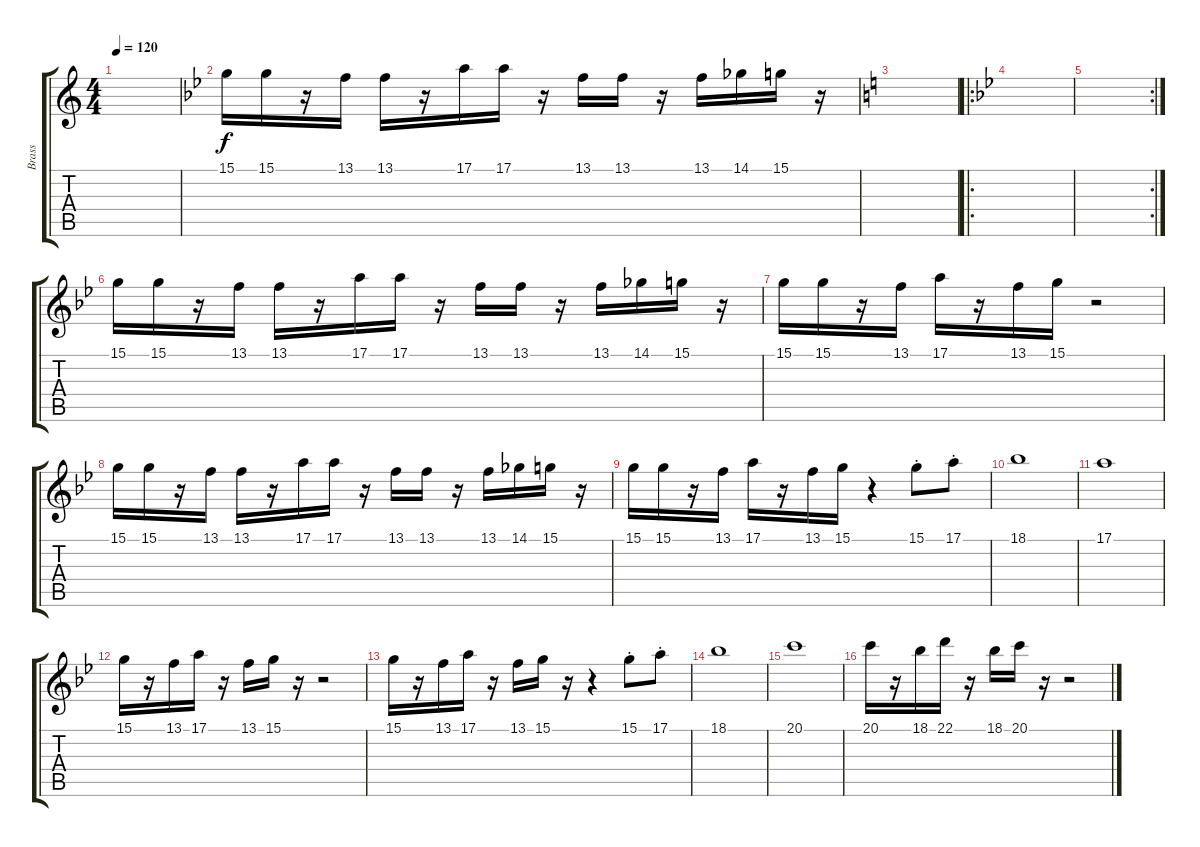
\track ("Brass" "Brass") {instrument brasssection}
\staff {score tabs}
\tuning (E4 B3 G3 D3 A2 E2) {hide}
\ts (4 4)
\tempo 120
\clef g2
\ks c
|
\ks bb
15.1.16 15.1.16 r.16 13.1.16 13.1.16 r.16 17.1.16 17.1.16 r.16 13.1.16 13.1.16 r.16 13.1.16 14.1.16 15.1.16 r.16 |
\ks c
|
\ro
\ks bb
|
\rc 2
|
15.1.16 15.1.16 r.16 13.1.16 13.1.16 r.16 17.1.16 17.1.16 r.16 13.1.16 13.1.16 r.16 13.1.16 14.1.16 15.1.16 r.16 |
15.1.16 15.1.16 r.16 13.1.16 17.1.16 r.16 13.1.16 15.1.16 r.2 |
15.1.16 15.1.16 r.16 13.1.16 13.1.16 r.16 17.1.16 17.1.16 r.16 13.1.16 13.1.16 r.16 13.1.16 14.1.16 15.1.16 r.16 |
15.1.16 15.1.16 r.16 13.1.16 17.1.16 r.16 13.1.16 15.1.16 r.4 15.1{st}.8 17.1{st}.8 |
18.1.1 |
17.1.1 |
15.1.16 r.16 13.1.16 17.1.16 r.16 13.1.16 15.1.16 r.16 r.2 |
15.1.16 r.16 13.1.16 17.1.16 r.16 13.1.16 15.1.16 r.16 r.4 15.1{st}.8 17.1{st}.8 |
18.1.1 |
20.1.1 |
20.1.16 r.16 18.1.16 22.1.16 r.16 18.1.16 20.1.16 r.16 r.2
